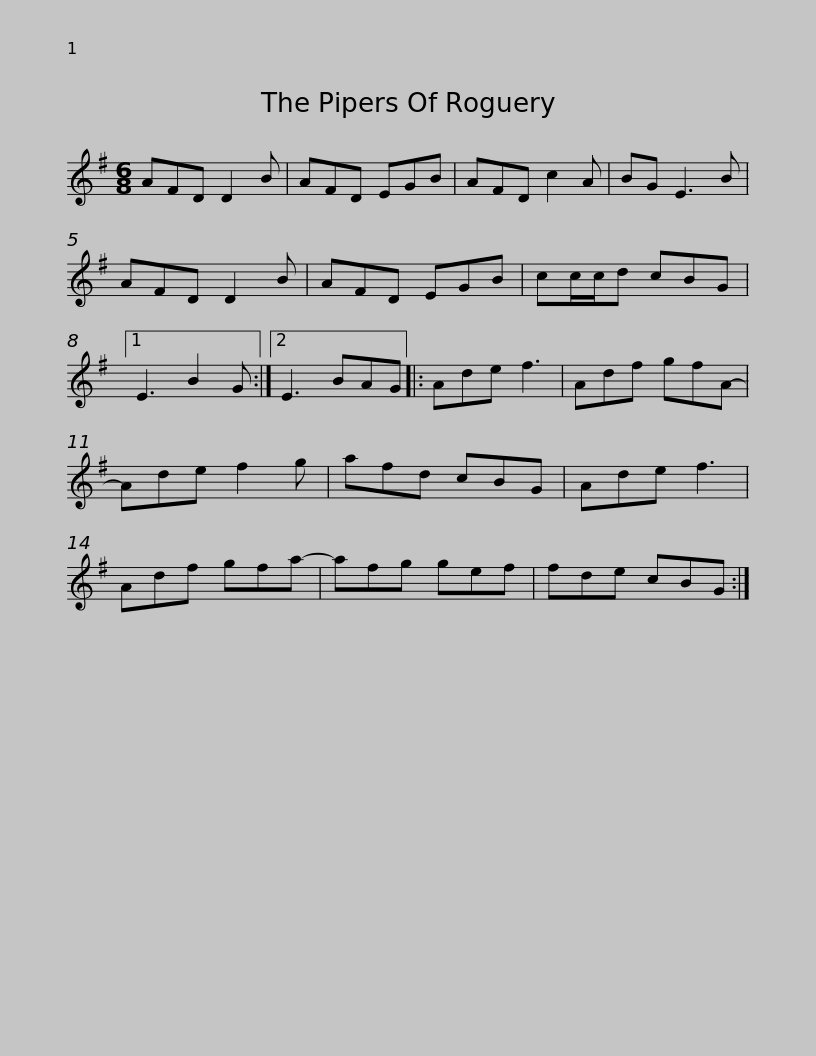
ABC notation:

X:1
L:1/8
M:6/8
I:linebreak $
K:G
V:1 treble
V:1
 AFD D2 B | AFD EGB | AFD c2 A | BG E3 B | AFD D2 B | %5
 AFD EGB | cc/c/d cBG |1 E3 B2 G :|2$ E3 BAG |: Ade f3 | %10
 Adf gfA- | Ade f2 g | afd cBG | Ade f3 | Adf gfa- | %15
 afg gef |$ fde cBG :| %17
